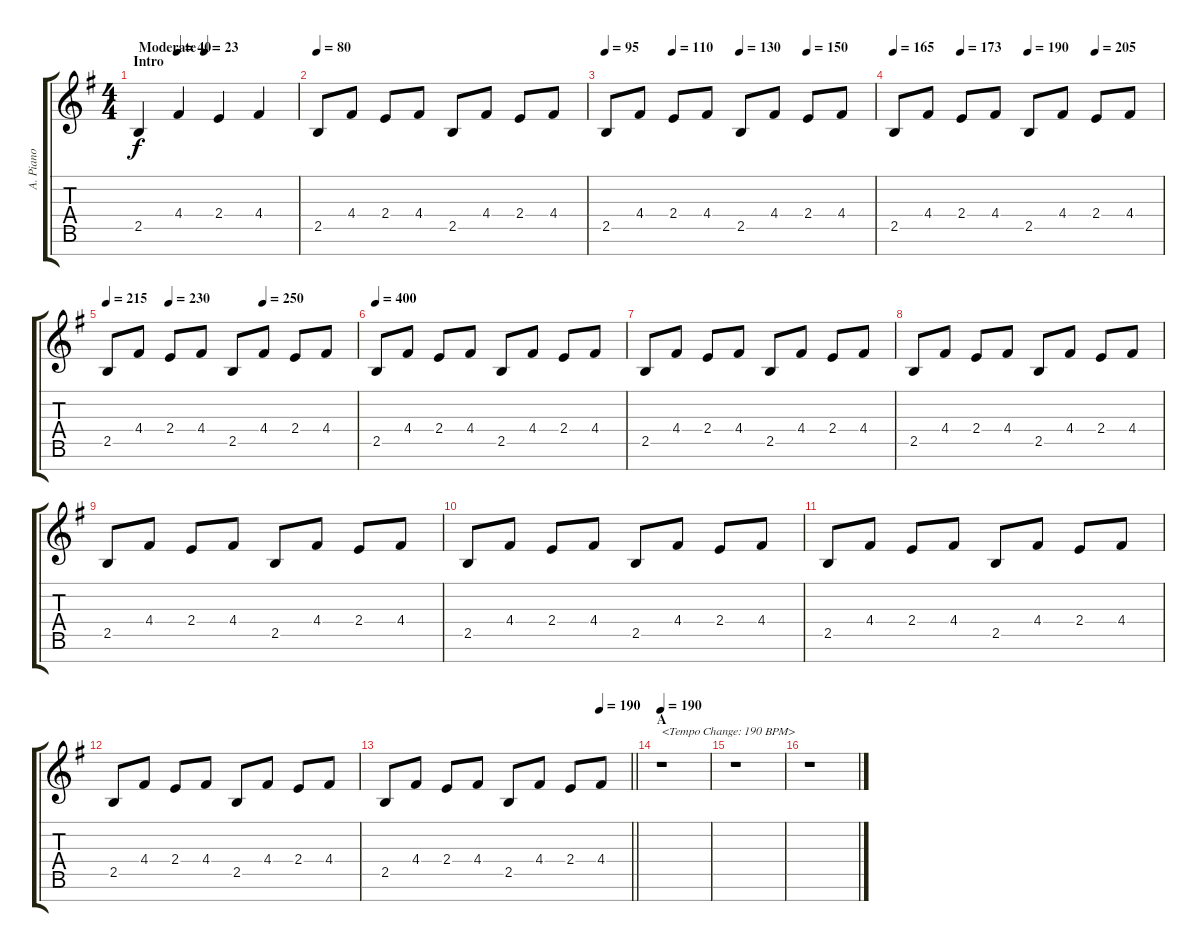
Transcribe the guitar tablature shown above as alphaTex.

\track ("A. Piano" "A. Piano") {instrument acousticgrandpiano}
\staff {score tabs}
\tuning (E5 B4 G4 D4 A3 E3 B2) {hide}
\ts (4 4)
\section ("" "Intro")
\tempo (23 "Moderate")
\tempo (40 0.25)
\tempo (23 "Moderate")
\clef g2
\ks g
2.5.4{dy f instrument acousticgrandpiano} 4.4.4 2.4.4 4.4.4 |
\tempo 80
2.5.8 4.4.8 2.4.8 4.4.8 2.5.8 4.4.8 2.4.8 4.4.8 |
\tempo 95
\tempo (110 0.25)
\tempo (130 0.5)
\tempo (150 0.75)
2.5.8 4.4.8 2.4.8 4.4.8 2.5.8 4.4.8 2.4.8 4.4.8 |
\tempo 165
\tempo (173 0.25)
\tempo (190 0.5)
\tempo (205 0.75)
2.5.8 4.4.8 2.4.8 4.4.8 2.5.8 4.4.8 2.4.8 4.4.8 |
\tempo 215
\tempo (230 0.25)
\tempo (250 0.625)
2.5.8 4.4.8 2.4.8 4.4.8 2.5.8 4.4.8 2.4.8 4.4.8 |
\tempo 400
2.5.8 4.4.8 2.4.8 4.4.8 2.5.8 4.4.8 2.4.8 4.4.8 |
2.5.8 4.4.8 2.4.8 4.4.8 2.5.8 4.4.8 2.4.8 4.4.8 |
2.5.8 4.4.8 2.4.8 4.4.8 2.5.8 4.4.8 2.4.8 4.4.8 |
2.5.8 4.4.8 2.4.8 4.4.8 2.5.8 4.4.8 2.4.8 4.4.8 |
2.5.8 4.4.8 2.4.8 4.4.8 2.5.8 4.4.8 2.4.8 4.4.8 |
2.5.8 4.4.8 2.4.8 4.4.8 2.5.8 4.4.8 2.4.8 4.4.8 |
2.5.8 4.4.8 2.4.8 4.4.8 2.5.8 4.4.8 2.4.8 4.4.8 |
\tempo (190 0.875)
\barLineRight lightlight
2.5.8 4.4.8 2.4.8 4.4.8 2.5.8 4.4.8 2.4.8 4.4.8 |
\section ("" "A")
\tempo 190
r.1{txt "<Tempo Change: 190 BPM>"} |
r.1 |
r.1
